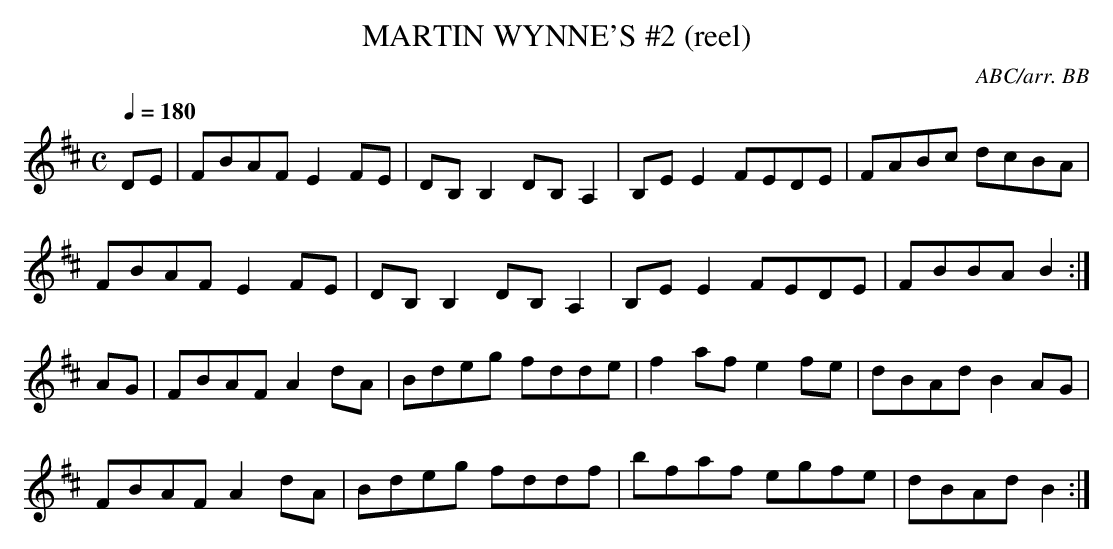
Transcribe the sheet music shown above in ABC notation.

X:1
T:MARTIN WYNNE'S #2 (reel)
C:ABC/arr. BB
M:C
Q:1/4=180
L:1/8
K:D
DE|FBAF E2FE|DB,B,2  DB,A,2|B,EE2 FEDE|FABc dcBA|
FBAF E2FE|DB,B,2  DB,A,2|B,EE2 FEDE|FBBA B2 :|
AG|FBAF A2dA|Bdeg fdde|f2af e2fe|dBAd B2AG|
FBAF A2dA|Bdeg fddf|bfaf egfe|dBAd B2 :|
